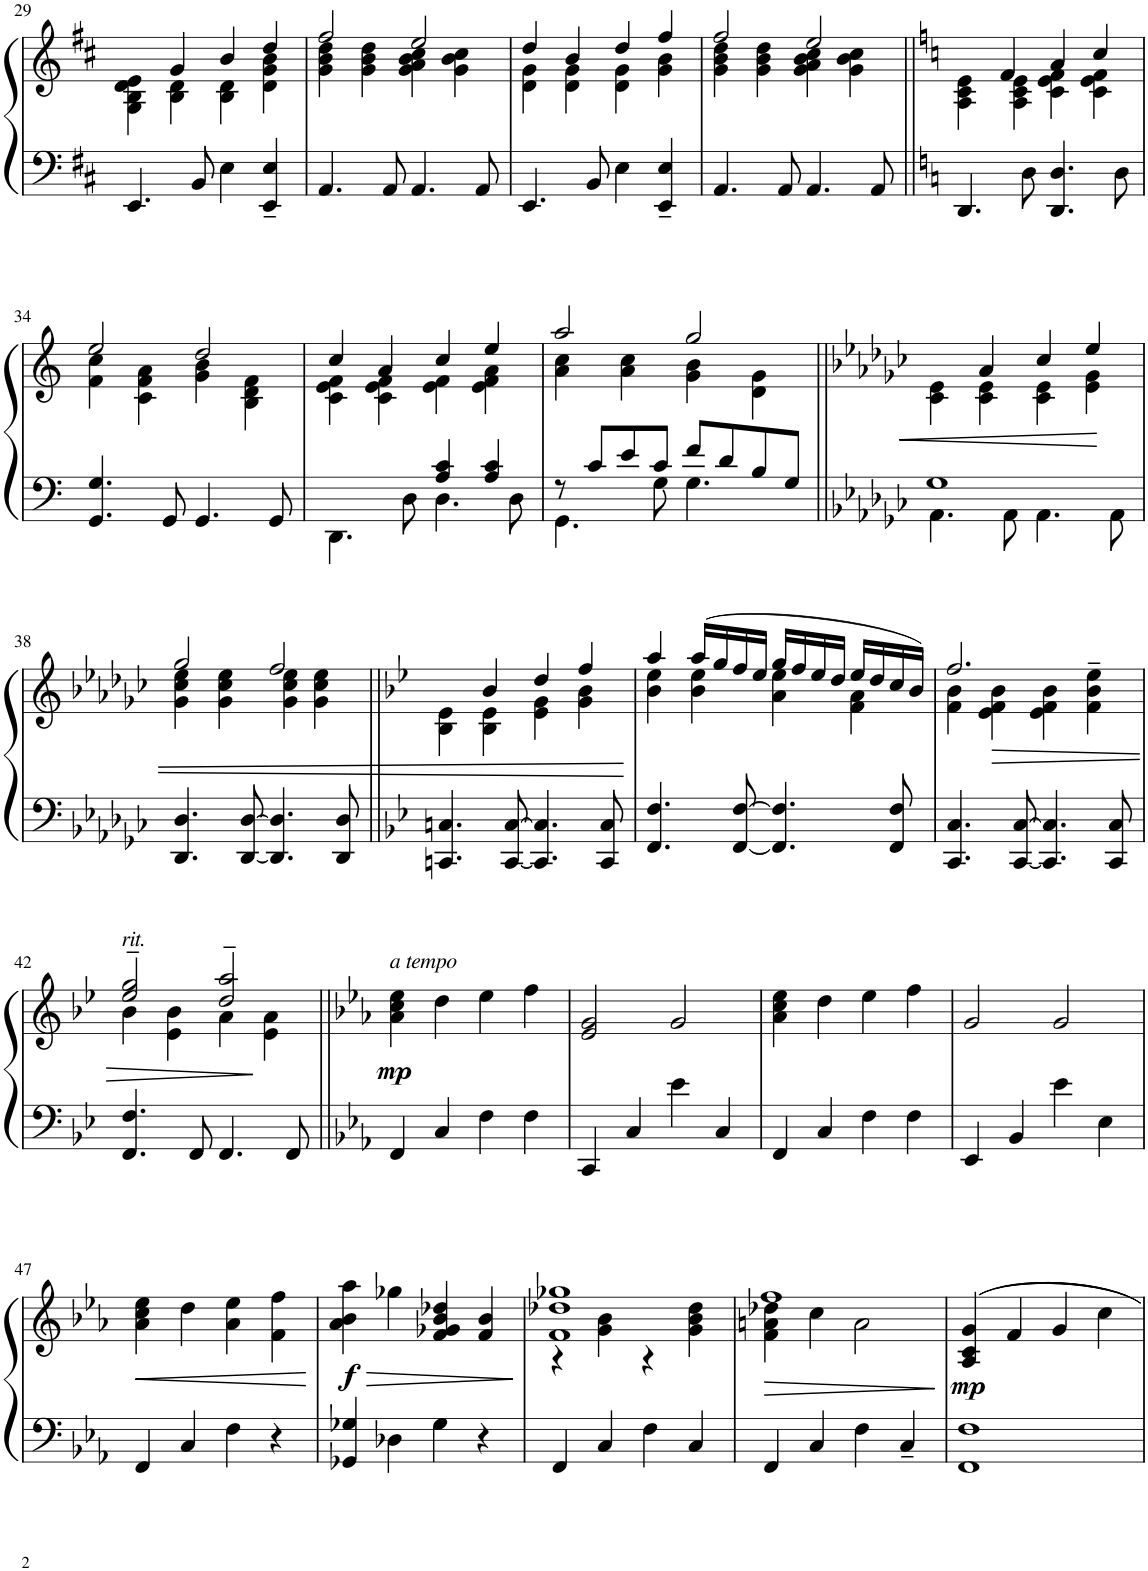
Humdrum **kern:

**kern	**kern	**dynam
*part1	*part1	*part1
*staff2	*staff1	*staff1/2
*I"ピアノ	*	*
!!LO:PB:g=z
*clefF4	*clefG2	*
*k[f#c#]	*k[f#c#]	*
*M4/4	*M4/4	*
*met(c)	*met(c)	*
=29	=29	=29
*	*^	*
4.EE/	4ryy	4G\ 4B\ 4d\ 4e\	.
.	4g/	4B\ 4d\	.
8BB/	.	.	.
4E\	4b/	4B\ 4d\	.
4EE/~ 4E/~	4dd/	4d\ 4g\ 4b\	.
=30	=30	=30	=30
4.AA/	2ff#/	4g\ 4b\ 4dd\	.
.	.	4g\ 4b\ 4dd\	.
8AA/	.	.	.
4.AA/	2ee/	4g\ 4a\ 4b\ 4cc#\	.
.	.	4g\ 4b\ 4cc#\	.
8AA/	.	.	.
=31	=31	=31	=31
4.EE/	4dd/	4d\ 4g\	.
.	4b/	4d\ 4g\	.
8BB/	.	.	.
4E\	4dd/	4d\ 4g\	.
4EE/~ 4E/~	4ff#/	4g\ 4b\	.
=32	=32	=32	=32
4.AA/	2ff#/	4g\ 4b\ 4dd\	.
.	.	4g\ 4b\ 4dd\	.
8AA/	.	.	.
4.AA/	2ee/	4g\ 4a\ 4b\ 4cc#\	.
.	.	4g\ 4b\ 4cc#\	.
8AA/	.	.	.
=33||	=33||	=33||	=33||
*k[]	*k[]	*	*
4.DD/	4ryy	4A\ 4c\ 4e\	.
.	4f/	4A\ 4c\ 4e\	.
8D\	.	.	.
4.DD/ 4.D/	4a/	4c\ 4e\ 4f\	.
.	4cc/	4c\ 4e\ 4f\	.
8D\	.	.	.
!!LO:LB:g=z	!!
=34	=34	=34	=34
4.GG/ 4.G/	2ee/	4f\ 4cc\	.
.	.	4c\ 4f\ 4a\	.
8GG/	.	.	.
4.GG/	2dd/	4g\ 4b\	.
.	.	4B\ 4d\ 4f\	.
8GG/	.	.	.
=35	=35	=35	=35
*^	*	*	*
4.ryy	4.DD\	4cc/	4c\ 4e\ 4f\	.
.	.	4a/	4c\ 4e\ 4f\	.
8ryy	8D\	.	.	.
4A/ 4c/	4.D\	4cc/	4e\ 4f\	.
4A/ 4c/	.	4ee/	4e\ 4f\ 4a\	.
.	8D\	.	.	.
=36	=36	=36	=36	=36
8r	4.GG\	2aa/	4a\ 4cc\	.
8c/L	.	.	.	.
8e/	.	.	4a\ 4cc\	.
8c/J	8G\	.	.	.
8f/L	4.G\	2gg/	4g\ 4b\	.
8d/	.	.	.	.
8B/	.	.	4d\ 4g\	.
8G/J	8ryy	.	.	.
=37||	=37||	=37||	=37||	=37||
*k[b-e-a-d-g-c-]	*	*k[b-e-a-d-g-c-]	*	*
!	!	!	!	!LO:HP:b
1G-	4.AA-\	4ryy	4c-\ 4e-\	<
.	.	4a-/	4c-\ 4e-\	.
.	8AA-\	.	.	.
.	4.AA-\	4cc-/	4c-\ 4e-\	.
.	.	4ee-/	4e-\ 4g-\	.
.	8AA-\	.	.	.
*v	*v	*	*	*
!!LO:LB:g=z	!!
=38	=38	=38	=38
4.DD-/ 4.D-/	2gg-/	4g-\ 4cc-\ 4ee-\	.
.	.	4g-\ 4cc-\ 4ee-\	.
[8DD-/ [8D-/	.	.	.
4.DD-/] 4.D-/]	2ff/	4g-\ 4cc-\ 4ee-\	.
.	.	4g-\ 4cc-\ 4ee-\	.
8DD-/ 8D-/	.	.	.
=39||	=39||	=39||	=39||
*k[b-e-]	*k[b-e-]	*	*
4.CCn/ 4.Cn/	4ryy	4B-\ 4e-\	.
.	4b-/	4B-\ 4e-\	.
[8CC/ [8C/	.	.	.
4.CC/] 4.C/]	4dd/	4e-\ 4g\	.
.	4ff/	4g\ 4b-\	.
8CC/ 8C/	.	.	.
*	*v	*v	*
.	.	[
=40	=40	=40
*	*^	*
4.FF/ 4.F/	4aa/	4b-\ 4ee-\	.
.	(16aa/LL	4b-\ 4ee-\	.
.	16gg/	.	.
[8FF/ [8F/	16ff/	.	.
.	16ee-/JJ	.	.
4.FF/] 4.F/]	16gg/LL	4a\ 4ee-\	.
.	16ff/	.	.
.	16ee-/	.	.
.	16dd/JJ	.	.
.	16ee-/LL	4f\ 4a\	.
.	16dd/	.	.
8FF/ 8F/	16cc/	.	.
.	16b-/JJ)	.	.
=41	=41	=41	=41
4.CC/ 4.C/	2.ff/	4f\ 4b-\	.
!	!	!	!LO:HP:b
.	.	4e-\ 4f\ 4b-\	>
[8CC/ [8C/	.	.	.
4.CC/] 4.C/]	.	4e-\ 4f\ 4b-\	.
.	4f\~ 4b-\~ 4ee-\~	4ryy	.
8CC/ 8C/	.	.	.
!!LO:LB:g=z	!!
=42	=42	=42	=42
!	!LO:TX:a:i:t=rit.	!	!
4.FF/ 4.F/	2ee-/~ 2gg/~	4b-\	.
.	.	4e-\ 4b-\	.
8FF/	.	.	.
4.FF/	2dd/~ 2aa/~	4a\	.
.	.	4e-\ 4a\	]
8FF/	.	.	.
*	*v	*v	*
=43||	=43||	=43||
*k[b-e-a-]	*k[b-e-a-]	*
!	!LO:TX:a:i:t=a tempo	!
!	!	!LO:DY:b
4FF/	4a-\ 4cc\ 4ee-\	mp
4C/	4dd\	.
4F\	4ee-\	.
4F\	4ff\	.
=44	=44	=44
4CC/	2e-/ 2g/	.
4C/	.	.
4e-\	2g/	.
4C/	.	.
=45	=45	=45
4FF/	4a-\ 4cc\ 4ee-\	.
4C/	4dd\	.
4F\	4ee-\	.
4F\	4ff\	.
=46	=46	=46
4EE-/	2g/	.
4BB-/	.	.
4e-\	2g/	.
4E-\	.	.
!!LO:LB:g=z
=47	=47	=47
!	!	!LO:HP:b
4FF/	4a-\ 4cc\ 4ee-\	<
4C/	4dd\	.
4F\	4a-\ 4ee-\	.
4r	4f\ 4ff\	.
.	.	[
=48	=48	=48
!	!	!LO:HP:b
!	!	!LO:DY:n=1:b
4GG-X/ 4G-X/	4a-\ 4b-\ 4aa-\	> f
4D-X\	4gg-X\	.
4G-\	4f/ 4g-X/ 4b-/ 4dd-X/	.
4r	4f/ 4b-/	.
.	.	]
=49	=49	=49
*	*^	*
4FF/	1f 1dd-X 1gg-X	4r	.
4C/	.	4g\ 4b-\	.
4F\	.	4r	.
4C/	.	4g\ 4b-\ 4dd-\	.
=50	=50	=50	=50
!	!	!	!LO:HP:b
4FF/	1ff	4f\ 4an\ 4dd-X\	>
4C/	.	4cc\	.
4F\	.	2a\	.
4C~/	.	.	.
*	*v	*v	*
.	.	]
=51	=51	=51
!	!	!LO:DY:b
1FF 1F	4A-/ 4c/ 4g/	mp
.	4f/	.
.	4g/	.
.	4cc\	.
=	=	=
*-	*-	*-
